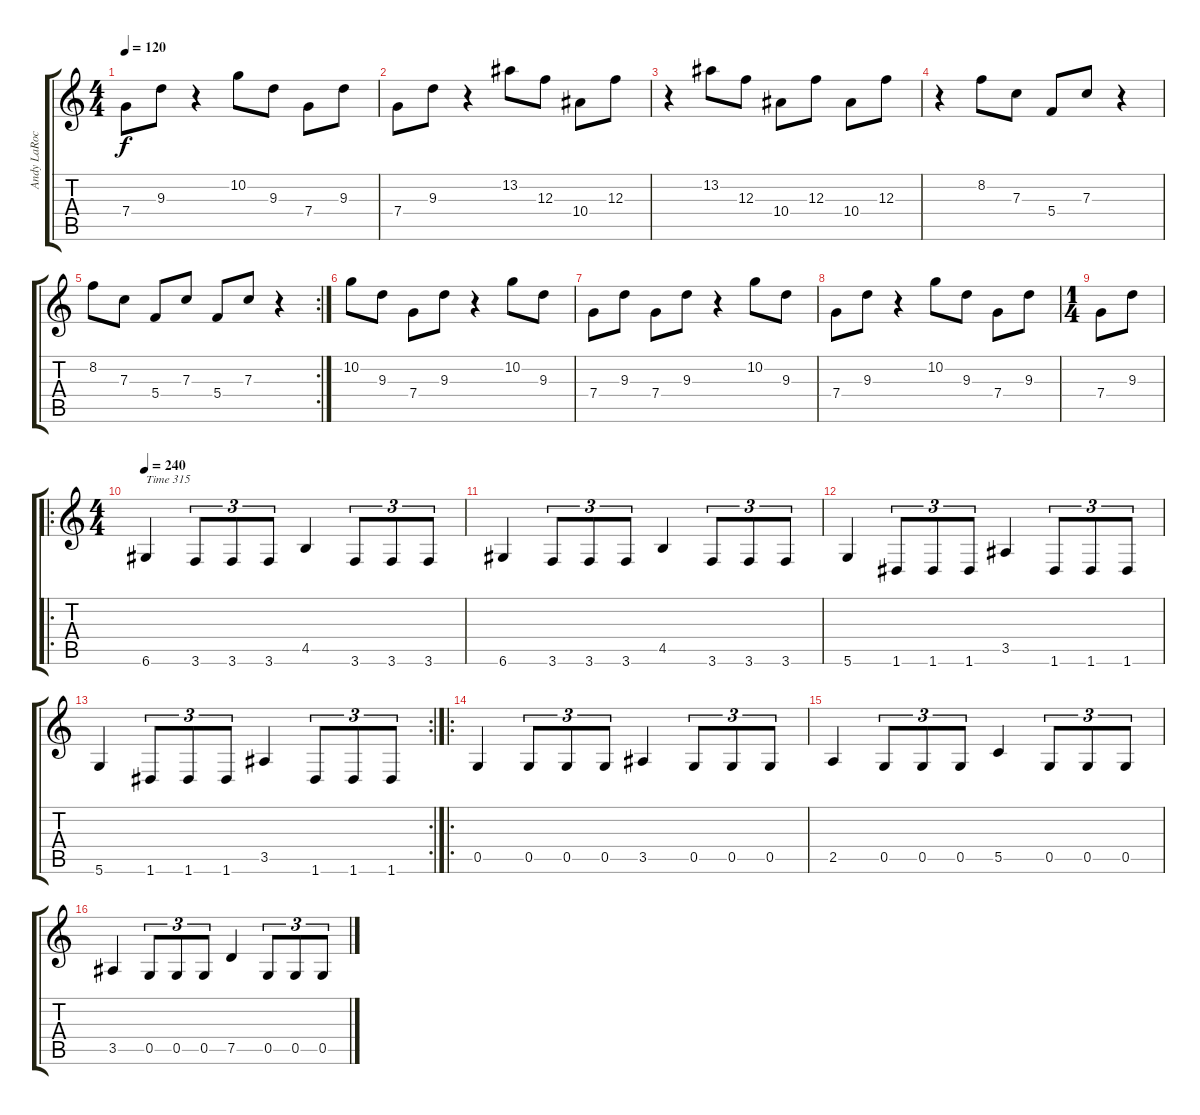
\track ("Andy LaRocque" "Andy LaRoc") {instrument distortionguitar}
\staff {score tabs}
\tuning (D4 A3 F3 C3 G2 D2) {hide}
\ts (4 4)
\tempo 120
\clef g2
\ks c
7.4.8{dy f} 9.3.8 r.4 10.2.8 9.3.8 7.4.8 9.3.8 |
7.4.8 9.3.8 r.4 13.2.8 12.3.8 10.4.8 12.3.8 |
r.4 13.2.8 12.3.8 10.4.8 12.3.8 10.4.8 12.3.8 |
r.4 8.2.8 7.3.8 5.4.8 7.3.8 r.4 |
\rc 2
8.2.8 7.3.8 5.4.8 7.3.8 5.4.8 7.3.8 r.4 |
10.2.8 9.3.8 7.4.8 9.3.8 r.4 10.2.8 9.3.8 |
7.4.8 9.3.8 7.4.8 9.3.8 r.4 10.2.8 9.3.8 |
7.4.8 9.3.8 r.4 10.2.8 9.3.8 7.4.8 9.3.8 |
\ts (1 4)
7.4.8 9.3.8 |
\ro
\ts (4 4)
\tempo 240
6.6.4{txt "Time 315"} 3.6.8{tu (3 2)} 3.6.8{tu (3 2)} 3.6.8{tu (3 2)} 4.5.4 3.6.8{tu (3 2)} 3.6.8{tu (3 2)} 3.6.8{tu (3 2)} |
6.6.4 3.6.8{tu (3 2)} 3.6.8{tu (3 2)} 3.6.8{tu (3 2)} 4.5.4 3.6.8{tu (3 2)} 3.6.8{tu (3 2)} 3.6.8{tu (3 2)} |
5.6.4 1.6.8{tu (3 2)} 1.6.8{tu (3 2)} 1.6.8{tu (3 2)} 3.5.4 1.6.8{tu (3 2)} 1.6.8{tu (3 2)} 1.6.8{tu (3 2)} |
\rc 2
5.6.4 1.6.8{tu (3 2)} 1.6.8{tu (3 2)} 1.6.8{tu (3 2)} 3.5.4 1.6.8{tu (3 2)} 1.6.8{tu (3 2)} 1.6.8{tu (3 2)} |
\ro
0.5.4 0.5.8{tu (3 2)} 0.5.8{tu (3 2)} 0.5.8{tu (3 2)} 3.5.4 0.5.8{tu (3 2)} 0.5.8{tu (3 2)} 0.5.8{tu (3 2)} |
2.5.4 0.5.8{tu (3 2)} 0.5.8{tu (3 2)} 0.5.8{tu (3 2)} 5.5.4 0.5.8{tu (3 2)} 0.5.8{tu (3 2)} 0.5.8{tu (3 2)} |
3.5.4 0.5.8{tu (3 2)} 0.5.8{tu (3 2)} 0.5.8{tu (3 2)} 7.5.4 0.5.8{tu (3 2)} 0.5.8{tu (3 2)} 0.5.8{tu (3 2)}
